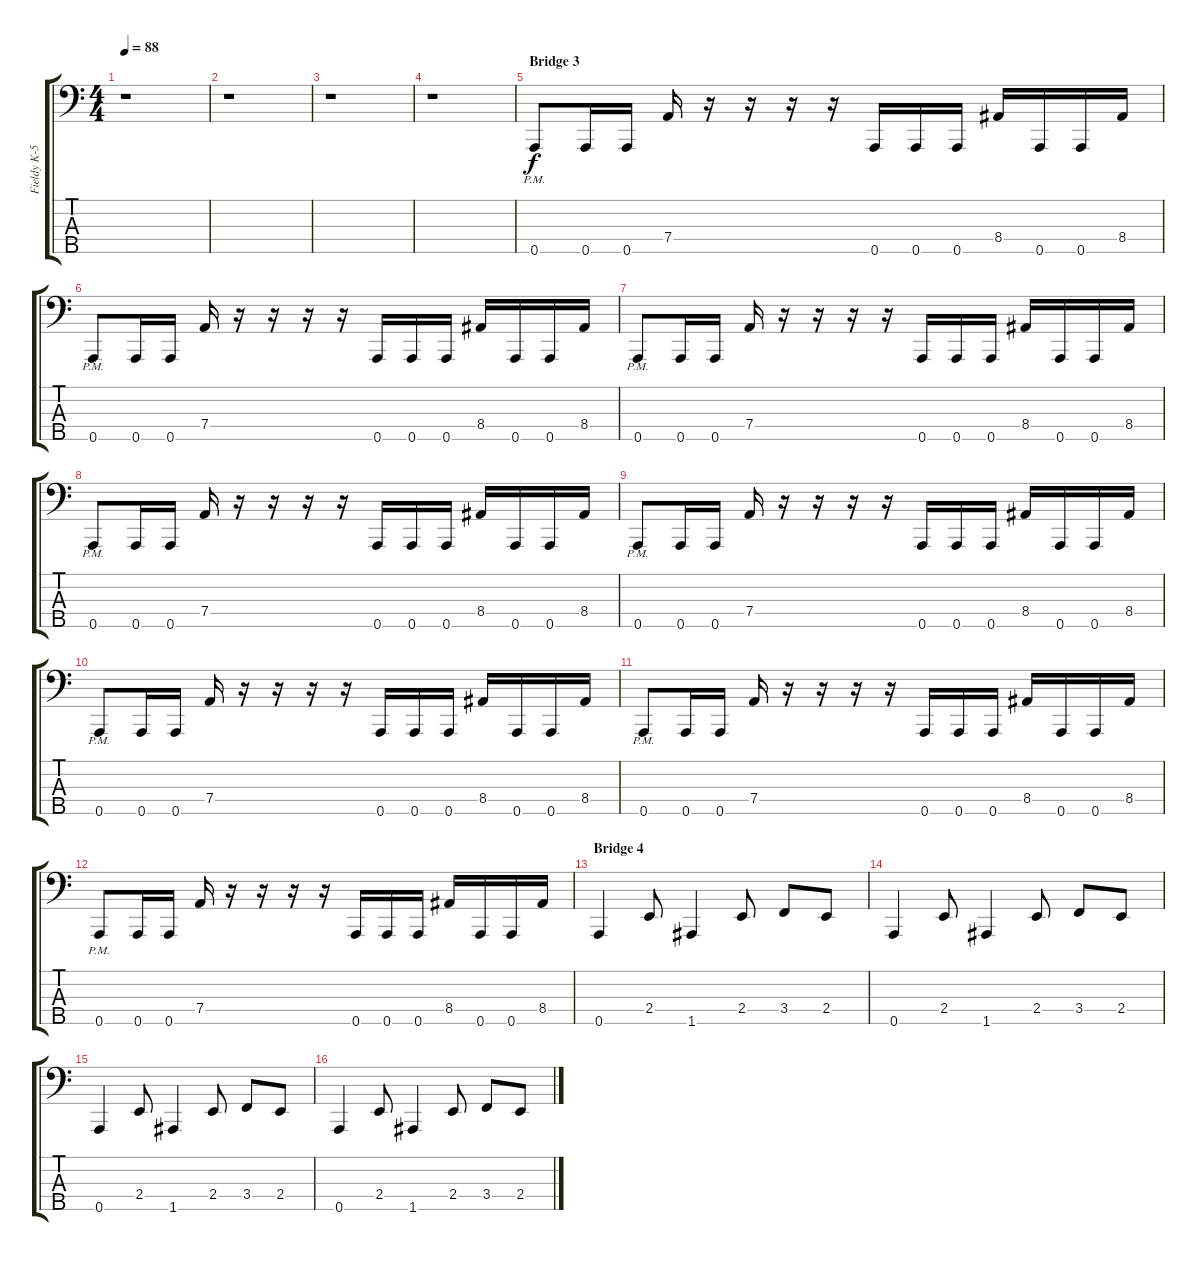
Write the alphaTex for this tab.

\track ("Fieldy K-5" "Fieldy K-5") {instrument slapbass1}
\staff {score tabs}
\tuning (F2 C2 G1 D1 A0) {hide}
\ts (4 4)
\tempo 88
\clef f4
\ks c
r.1{dy f} |
r.1 |
r.1 |
r.1 |
\section ("" "Bridge 3")
0.5{pm}.8 0.5.16 0.5.16 7.4.16 r.16 r.16 r.16 r.16 0.5.16 0.5.16 0.5.16 8.4.16 0.5.16 0.5.16 8.4.16 |
0.5{pm}.8 0.5.16 0.5.16 7.4.16 r.16 r.16 r.16 r.16 0.5.16 0.5.16 0.5.16 8.4.16 0.5.16 0.5.16 8.4.16 |
0.5{pm}.8 0.5.16 0.5.16 7.4.16 r.16 r.16 r.16 r.16 0.5.16 0.5.16 0.5.16 8.4.16 0.5.16 0.5.16 8.4.16 |
0.5{pm}.8 0.5.16 0.5.16 7.4.16 r.16 r.16 r.16 r.16 0.5.16 0.5.16 0.5.16 8.4.16 0.5.16 0.5.16 8.4.16 |
0.5{pm}.8 0.5.16 0.5.16 7.4.16 r.16 r.16 r.16 r.16 0.5.16 0.5.16 0.5.16 8.4.16 0.5.16 0.5.16 8.4.16 |
0.5{pm}.8 0.5.16 0.5.16 7.4.16 r.16 r.16 r.16 r.16 0.5.16 0.5.16 0.5.16 8.4.16 0.5.16 0.5.16 8.4.16 |
0.5{pm}.8 0.5.16 0.5.16 7.4.16 r.16 r.16 r.16 r.16 0.5.16 0.5.16 0.5.16 8.4.16 0.5.16 0.5.16 8.4.16 |
0.5{pm}.8 0.5.16 0.5.16 7.4.16 r.16 r.16 r.16 r.16 0.5.16 0.5.16 0.5.16 8.4.16 0.5.16 0.5.16 8.4.16 |
\section ("" "Bridge 4")
0.5.4 2.4.8 1.5.4 2.4.8 3.4.8 2.4.8 |
0.5.4 2.4.8 1.5.4 2.4.8 3.4.8 2.4.8 |
0.5.4 2.4.8 1.5.4 2.4.8 3.4.8 2.4.8 |
0.5.4 2.4.8 1.5.4 2.4.8 3.4.8 2.4.8
